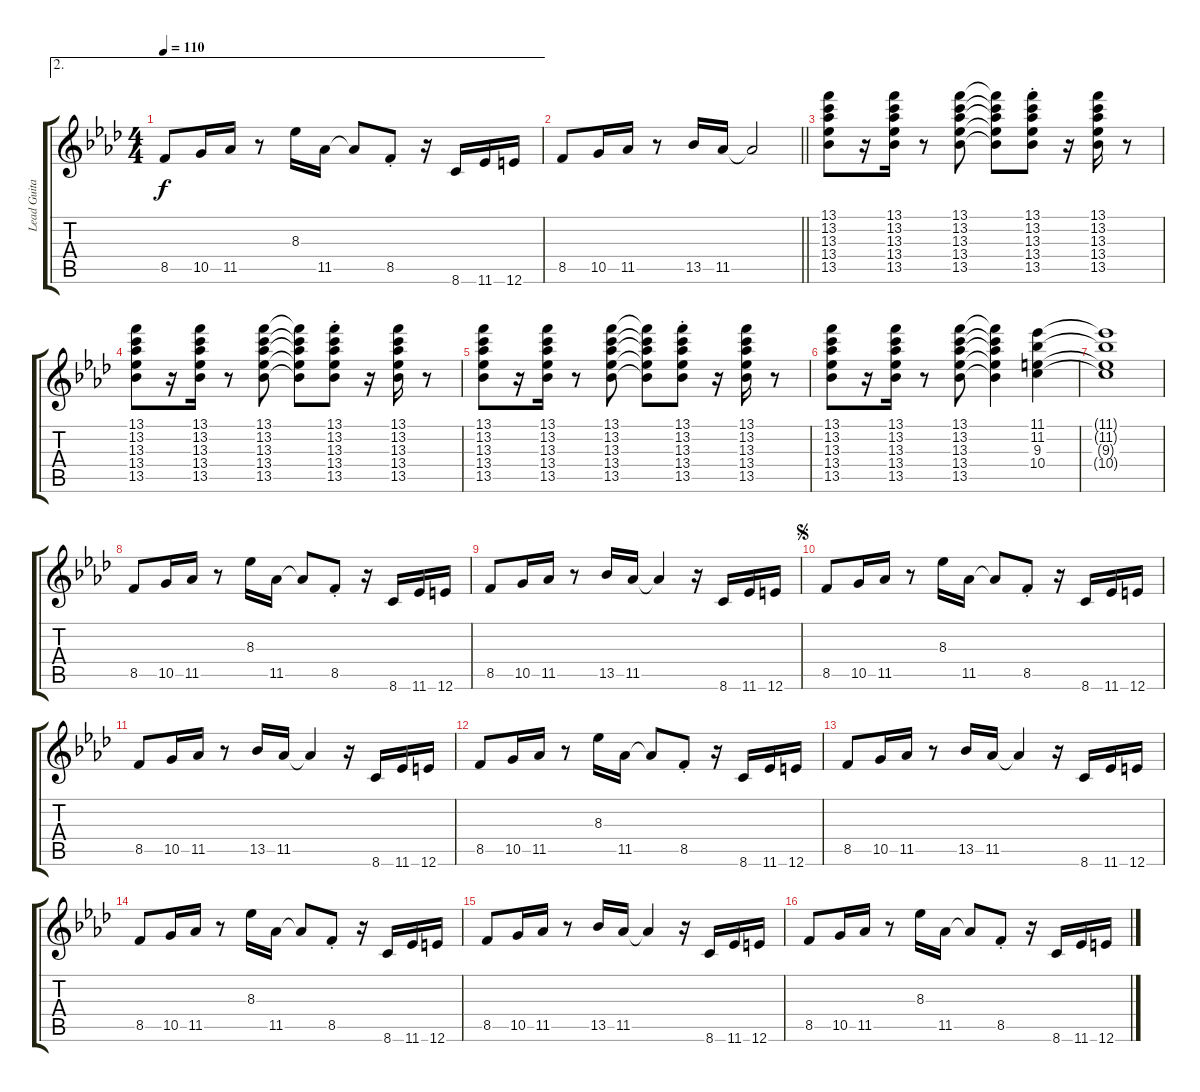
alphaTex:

\track ("Lead Guitar" "Lead Guita") {instrument electricguitarclean}
\staff {score tabs}
\tuning (E4 B3 G3 D3 A2 E2) {hide}
\ae 2
\ts (4 4)
\tempo 110
\clef g2
\ks ab
8.5.8{dy f} 10.5.16 11.5.16 r.8 8.3.16 11.5.16 11.5{t}.8 8.5{st}.8 r.16 8.6.16 11.6.16 12.6.16 |
\barLineRight lightlight
8.5.8 10.5.16 11.5.16 r.8 13.5.16 11.5.16 11.5{t}.2 |
(13.1 13.2 13.3 13.4 13.5).8 r.16 (13.1 13.2 13.3 13.4 13.5).16 r.8 (13.1 13.2 13.3 13.4 13.5).8 (13.1{t} 13.2{t} 13.3{t} 13.4{t} 13.5{t}).8 (13.1{st} 13.2{st} 13.3{st} 13.4{st} 13.5{st}).8 r.16 (13.1 13.2 13.3 13.4 13.5).16 r.8 |
(13.1 13.2 13.3 13.4 13.5).8 r.16 (13.1 13.2 13.3 13.4 13.5).16 r.8 (13.1 13.2 13.3 13.4 13.5).8 (13.1{t} 13.2{t} 13.3{t} 13.4{t} 13.5{t}).8 (13.1{st} 13.2{st} 13.3{st} 13.4{st} 13.5{st}).8 r.16 (13.1 13.2 13.3 13.4 13.5).16 r.8 |
(13.1 13.2 13.3 13.4 13.5).8 r.16 (13.1 13.2 13.3 13.4 13.5).16 r.8 (13.1 13.2 13.3 13.4 13.5).8 (13.1{t} 13.2{t} 13.3{t} 13.4{t} 13.5{t}).8 (13.1{st} 13.2{st} 13.3{st} 13.4{st} 13.5{st}).8 r.16 (13.1 13.2 13.3 13.4 13.5).16 r.8 |
(13.1 13.2 13.3 13.4 13.5).8 r.16 (13.1 13.2 13.3 13.4 13.5).16 r.8 (13.1 13.2 13.3 13.4 13.5).8 (13.1{t} 13.2{t} 13.3{t} 13.4{t} 13.5{t}).4 (11.1 11.2 9.3 10.4).4 |
(11.1{t} 11.2{t} 9.3{t} 10.4{t}).1 |
8.5.8 10.5.16 11.5.16 r.8 8.3.16 11.5.16 11.5{t}.8 8.5{st}.8 r.16 8.6.16 11.6.16 12.6.16 |
8.5.8 10.5.16 11.5.16 r.8 13.5.16 11.5.16 11.5{t}.4 r.16 8.6.16 11.6.16 12.6.16 |
\jump segno
8.5.8 10.5.16 11.5.16 r.8 8.3.16 11.5.16 11.5{t}.8 8.5{st}.8 r.16 8.6.16 11.6.16 12.6.16 |
8.5.8 10.5.16 11.5.16 r.8 13.5.16 11.5.16 11.5{t}.4 r.16 8.6.16 11.6.16 12.6.16 |
8.5.8 10.5.16 11.5.16 r.8 8.3.16 11.5.16 11.5{t}.8 8.5{st}.8 r.16 8.6.16 11.6.16 12.6.16 |
8.5.8 10.5.16 11.5.16 r.8 13.5.16 11.5.16 11.5{t}.4 r.16 8.6.16 11.6.16 12.6.16 |
8.5.8 10.5.16 11.5.16 r.8 8.3.16 11.5.16 11.5{t}.8 8.5{st}.8 r.16 8.6.16 11.6.16 12.6.16 |
8.5.8 10.5.16 11.5.16 r.8 13.5.16 11.5.16 11.5{t}.4 r.16 8.6.16 11.6.16 12.6.16 |
8.5.8 10.5.16 11.5.16 r.8 8.3.16 11.5.16 11.5{t}.8 8.5{st}.8 r.16 8.6.16 11.6.16 12.6.16
